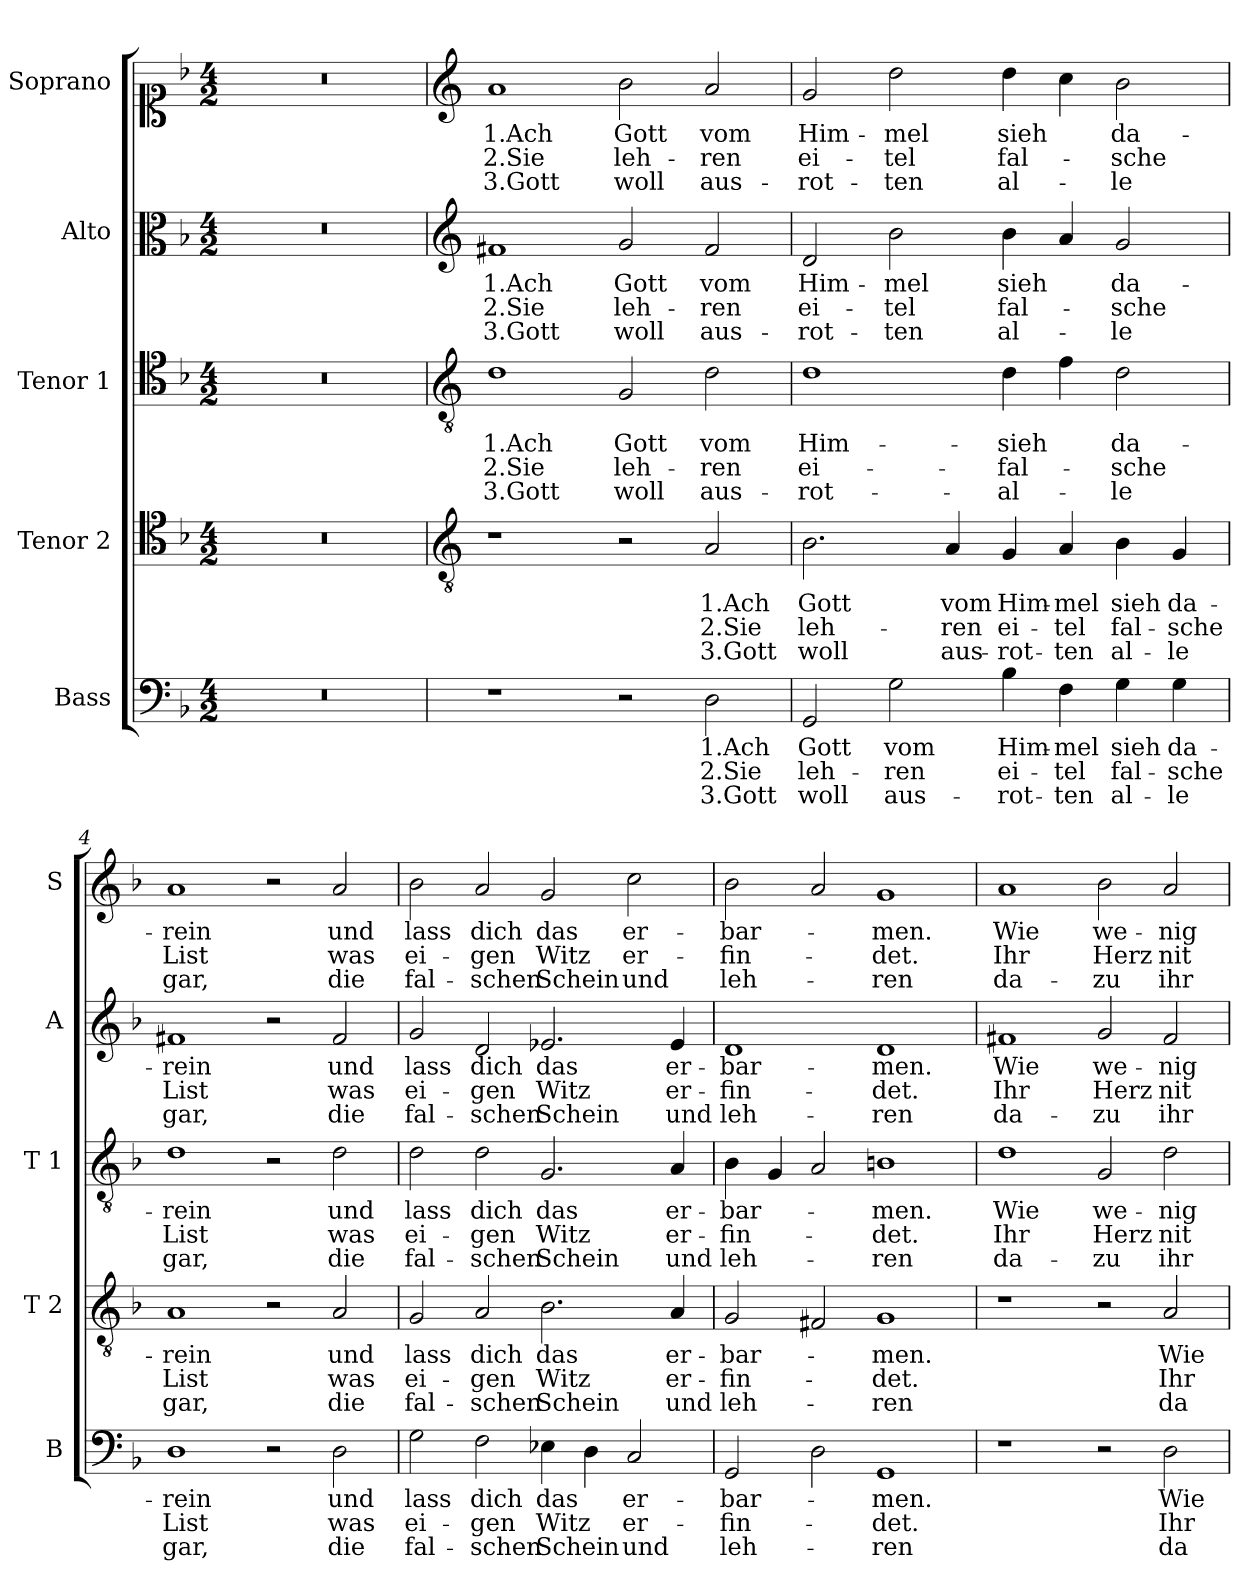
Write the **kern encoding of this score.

**kern	**text	**text	**text	**kern	**text	**text	**text	**kern	**text	**text	**text	**kern	**text	**text	**text	**kern	**text	**text	**text
*part5	*part5	*part5	*part5	*part4	*part4	*part4	*part4	*part3	*part3	*part3	*part3	*part2	*part2	*part2	*part2	*part1	*part1	*part1	*part1
*staff5	*staff5	*staff5	*staff5	*staff4	*staff4	*staff4	*staff4	*staff3	*staff3	*staff3	*staff3	*staff2	*staff2	*staff2	*staff2	*staff1	*staff1	*staff1	*staff1
*I"Bass	*	*	*	*I"Tenor 2	*	*	*	*I"Tenor 1	*	*	*	*I"Alto	*	*	*	*I"Soprano	*	*	*
*I'B	*	*	*	*I'T 2	*	*	*	*I'T 1	*	*	*	*I'A	*	*	*	*I'S	*	*	*
*clefF4	*	*	*	*clefC4	*	*	*	*clefC4	*	*	*	*clefC3	*	*	*	*clefC1	*	*	*
*k[b-]	*	*	*	*k[b-]	*	*	*	*k[b-]	*	*	*	*k[b-]	*	*	*	*k[b-]	*	*	*
*F:	*	*	*	*F:	*	*	*	*F:	*	*	*	*F:	*	*	*	*F:	*	*	*
*M4/2	*	*	*	*M4/2	*	*	*	*M4/2	*	*	*	*M4/2	*	*	*	*M4/2	*	*	*
=1	=1	=1	=1	=1	=1	=1	=1	=1	=1	=1	=1	=1	=1	=1	=1	=1	=1	=1	=1
0r	.	.	.	0r	.	.	.	0r	.	.	.	0r	.	.	.	0r	.	.	.
=2	=2	=2	=2	=2	=2	=2	=2	=2	=2	=2	=2	=2	=2	=2	=2	=2	=2	=2	=2
*	*	*	*	*clefGv2	*	*	*	*clefGv2	*	*	*	*clefG2	*	*	*	*clefG2	*	*	*
!	!	!	!	!	!	!	!	!	!LO:LY:b	!LO:LY:b	!LO:LY:b	!	!LO:LY:b	!LO:LY:b	!LO:LY:b	!	!LO:LY:b	!LO:LY:b	!LO:LY:b
1r	.	.	.	1r	.	.	.	1d	1.Ach	2.Sie	3.Gott	1f#X	1.Ach	2.Sie	3.Gott	1a	1.Ach	2.Sie	3.Gott
!	!	!	!	!	!	!	!	!	!LO:LY:b	!LO:LY:b	!LO:LY:b	!	!LO:LY:b	!LO:LY:b	!LO:LY:b	!	!LO:LY:b	!LO:LY:b	!LO:LY:b
2r	.	.	.	2r	.	.	.	2G/	Gott	leh-	woll	2g/	Gott	leh-	woll	2b-\	Gott	leh-	woll
!	!LO:LY:b	!LO:LY:b	!LO:LY:b	!	!LO:LY:b	!LO:LY:b	!LO:LY:b	!	!LO:LY:b	!LO:LY:b	!LO:LY:b	!	!LO:LY:b	!LO:LY:b	!LO:LY:b	!	!LO:LY:b	!LO:LY:b	!LO:LY:b
2D\	1.Ach	2.Sie	3.Gott	2A/	1.Ach	2.Sie	3.Gott	2d\	vom	-ren	aus-	2f#/	vom	-ren	aus-	2a/	vom	-ren	aus-
=3	=3	=3	=3	=3	=3	=3	=3	=3	=3	=3	=3	=3	=3	=3	=3	=3	=3	=3	=3
!	!LO:LY:b	!LO:LY:b	!LO:LY:b	!	!LO:LY:b	!LO:LY:b	!LO:LY:b	!	!LO:LY:b	!LO:LY:b	!LO:LY:b	!	!LO:LY:b	!LO:LY:b	!LO:LY:b	!	!LO:LY:b	!LO:LY:b	!LO:LY:b
2GG/	Gott	leh-	woll	2.B-\	Gott	leh-	woll	1d	Him-	ei-	-rot-	2d/	Him-	ei-	-rot-	2g/	Him-	ei-	-rot-
!	!LO:LY:b	!LO:LY:b	!LO:LY:b	!	!	!	!	!	!	!	!	!	!LO:LY:b	!LO:LY:b	!LO:LY:b	!	!LO:LY:b	!LO:LY:b	!LO:LY:b
2G\	vom	-ren	aus-	.	.	.	.	.	.	.	.	2b-\	-mel	-tel	-ten	2dd\	-mel	-tel	-ten
!	!	!	!	!	!LO:LY:b	!LO:LY:b	!LO:LY:b	!	!	!	!	!	!	!	!	!	!	!	!
.	.	.	.	4A/	vom	-ren	aus-	.	.	.	.	.	.	.	.	.	.	.	.
!	!LO:LY:b	!LO:LY:b	!LO:LY:b	!	!LO:LY:b	!LO:LY:b	!LO:LY:b	!	!LO:LY:b	!LO:LY:b	!LO:LY:b	!	!LO:LY:b	!LO:LY:b	!LO:LY:b	!	!LO:LY:b	!LO:LY:b	!LO:LY:b
4B-\	Him-	ei-	-rot-	4G/	Him-	ei-	-rot-	4d\	-sieh	-fal-	-al-	4b-\	sieh	fal-	al-	4dd\	sieh	fal-	al-
!	!LO:LY:b	!LO:LY:b	!LO:LY:b	!	!LO:LY:b	!LO:LY:b	!LO:LY:b	!	!	!	!	!	!	!	!	!	!	!	!
4F\	-mel	-tel	-ten	4A/	-mel	-tel	-ten	4f\	.	.	.	4a/	.	.	.	4cc\	.	.	.
!	!LO:LY:b	!LO:LY:b	!LO:LY:b	!	!LO:LY:b	!LO:LY:b	!LO:LY:b	!	!LO:LY:b	!LO:LY:b	!LO:LY:b	!	!LO:LY:b	!LO:LY:b	!LO:LY:b	!	!LO:LY:b	!LO:LY:b	!LO:LY:b
4G\	sieh	fal-	al-	4B-\	sieh	fal-	al-	2d\	da-	-sche	-le	2g/	da-	-sche	-le	2b-\	da-	-sche	-le
!	!LO:LY:b	!LO:LY:b	!LO:LY:b	!	!LO:LY:b	!LO:LY:b	!LO:LY:b	!	!	!	!	!	!	!	!	!	!	!	!
4G\	da-	-sche	-le	4G/	da-	-sche	-le	.	.	.	.	.	.	.	.	.	.	.	.
=4	=4	=4	=4	=4	=4	=4	=4	=4	=4	=4	=4	=4	=4	=4	=4	=4	=4	=4	=4
!	!LO:LY:b	!LO:LY:b	!LO:LY:b	!	!LO:LY:b	!LO:LY:b	!LO:LY:b	!	!LO:LY:b	!LO:LY:b	!LO:LY:b	!	!LO:LY:b	!LO:LY:b	!LO:LY:b	!	!LO:LY:b	!LO:LY:b	!LO:LY:b
1D	-rein	List	gar,	1A	-rein	List	gar,	1d	-rein	List	gar,	1f#X	-rein	List	gar,	1a	-rein	List	gar,
2r	.	.	.	2r	.	.	.	2r	.	.	.	2r	.	.	.	2r	.	.	.
!	!LO:LY:b	!LO:LY:b	!LO:LY:b	!	!LO:LY:b	!LO:LY:b	!LO:LY:b	!	!LO:LY:b	!LO:LY:b	!LO:LY:b	!	!LO:LY:b	!LO:LY:b	!LO:LY:b	!	!LO:LY:b	!LO:LY:b	!LO:LY:b
2D\	und	was	die	2A/	und	was	die	2d\	und	was	die	2f#/	und	was	die	2a/	und	was	die
!!LO:LB:g=z
=5	=5	=5	=5	=5	=5	=5	=5	=5	=5	=5	=5	=5	=5	=5	=5	=5	=5	=5	=5
!	!LO:LY:b	!LO:LY:b	!LO:LY:b	!	!LO:LY:b	!LO:LY:b	!LO:LY:b	!	!LO:LY:b	!LO:LY:b	!LO:LY:b	!	!LO:LY:b	!LO:LY:b	!LO:LY:b	!	!LO:LY:b	!LO:LY:b	!LO:LY:b
2G\	lass	ei-	fal-	2G/	lass	ei-	fal-	2d\	lass	ei-	fal-	2g/	lass	ei-	fal-	2b-\	lass	ei-	fal-
!	!LO:LY:b	!LO:LY:b	!LO:LY:b	!	!LO:LY:b	!LO:LY:b	!LO:LY:b	!	!LO:LY:b	!LO:LY:b	!LO:LY:b	!	!LO:LY:b	!LO:LY:b	!LO:LY:b	!	!LO:LY:b	!LO:LY:b	!LO:LY:b
2F\	dich	-gen	-schen	2A/	dich	-gen	-schen	2d\	dich	-gen	-schen	2d/	dich	-gen	-schen	2a/	dich	-gen	-schen
!	!LO:LY:b	!LO:LY:b	!LO:LY:b	!	!LO:LY:b	!LO:LY:b	!LO:LY:b	!	!LO:LY:b	!LO:LY:b	!LO:LY:b	!	!LO:LY:b	!LO:LY:b	!LO:LY:b	!	!LO:LY:b	!LO:LY:b	!LO:LY:b
4E-X\	das	Witz	Schein	2.B-\	das	Witz	Schein	2.G/	das	Witz	Schein	2.e-X/	das	Witz	Schein	2g/	das	Witz	Schein
4D\	.	.	.	.	.	.	.	.	.	.	.	.	.	.	.	.	.	.	.
!	!LO:LY:b	!LO:LY:b	!LO:LY:b	!	!	!	!	!	!	!	!	!	!	!	!	!	!LO:LY:b	!LO:LY:b	!LO:LY:b
2C/	er-	er-	und	.	.	.	.	.	.	.	.	.	.	.	.	2cc\	er-	er-	und
!	!	!	!	!	!LO:LY:b	!LO:LY:b	!LO:LY:b	!	!LO:LY:b	!LO:LY:b	!LO:LY:b	!	!LO:LY:b	!LO:LY:b	!LO:LY:b	!	!	!	!
.	.	.	.	4A/	er-	er-	und	4A/	er-	er-	und	4e-/	er-	er-	und	.	.	.	.
=6	=6	=6	=6	=6	=6	=6	=6	=6	=6	=6	=6	=6	=6	=6	=6	=6	=6	=6	=6
!	!LO:LY:b	!LO:LY:b	!LO:LY:b	!	!LO:LY:b	!LO:LY:b	!LO:LY:b	!	!LO:LY:b	!LO:LY:b	!LO:LY:b	!	!LO:LY:b	!LO:LY:b	!LO:LY:b	!	!LO:LY:b	!LO:LY:b	!LO:LY:b
2GG/	-bar-	-fin-	leh-	2G/	-bar-	-fin-	leh-	4B-\	-bar-	-fin-	leh-	1d	-bar-	-fin-	leh-	2b-\	-bar-	-fin-	leh-
.	.	.	.	.	.	.	.	4G/	.	.	.	.	.	.	.	.	.	.	.
2D\	.	.	.	2F#X/	.	.	.	2A/	.	.	.	.	.	.	.	2a/	.	.	.
!	!LO:LY:b	!LO:LY:b	!LO:LY:b	!	!LO:LY:b	!LO:LY:b	!LO:LY:b	!	!LO:LY:b	!LO:LY:b	!LO:LY:b	!	!LO:LY:b	!LO:LY:b	!LO:LY:b	!	!LO:LY:b	!LO:LY:b	!LO:LY:b
1GG	-men.	-det.	-ren	1G	-men.	-det.	-ren	1Bn	-men.	-det.	-ren	1d	-men.	-det.	-ren	1g	-men.	-det.	-ren
=7	=7	=7	=7	=7	=7	=7	=7	=7	=7	=7	=7	=7	=7	=7	=7	=7	=7	=7	=7
!	!	!	!	!	!	!	!	!	!LO:LY:b	!LO:LY:b	!LO:LY:b	!	!LO:LY:b	!LO:LY:b	!LO:LY:b	!	!LO:LY:b	!LO:LY:b	!LO:LY:b
1r	.	.	.	1r	.	.	.	1d	Wie	Ihr	da-	1f#X	Wie	Ihr	da-	1a	Wie	Ihr	da-
!	!	!	!	!	!	!	!	!	!LO:LY:b	!LO:LY:b	!LO:LY:b	!	!LO:LY:b	!LO:LY:b	!LO:LY:b	!	!LO:LY:b	!LO:LY:b	!LO:LY:b
2r	.	.	.	2r	.	.	.	2G/	we-	Herz	-zu	2g/	we-	Herz	-zu	2b-\	we-	Herz	-zu
!	!LO:LY:b	!LO:LY:b	!LO:LY:b	!	!LO:LY:b	!LO:LY:b	!LO:LY:b	!	!LO:LY:b	!LO:LY:b	!LO:LY:b	!	!LO:LY:b	!LO:LY:b	!LO:LY:b	!	!LO:LY:b	!LO:LY:b	!LO:LY:b
2D\	Wie	Ihr	da-	2A/	Wie	Ihr	da-	2d\	-nig	nit	ihr	2f#/	-nig	nit	ihr	2a/	-nig	nit	ihr
=	=	=	=	=	=	=	=	=	=	=	=	=	=	=	=	=	=	=	=
*-	*-	*-	*-	*-	*-	*-	*-	*-	*-	*-	*-	*-	*-	*-	*-	*-	*-	*-	*-
